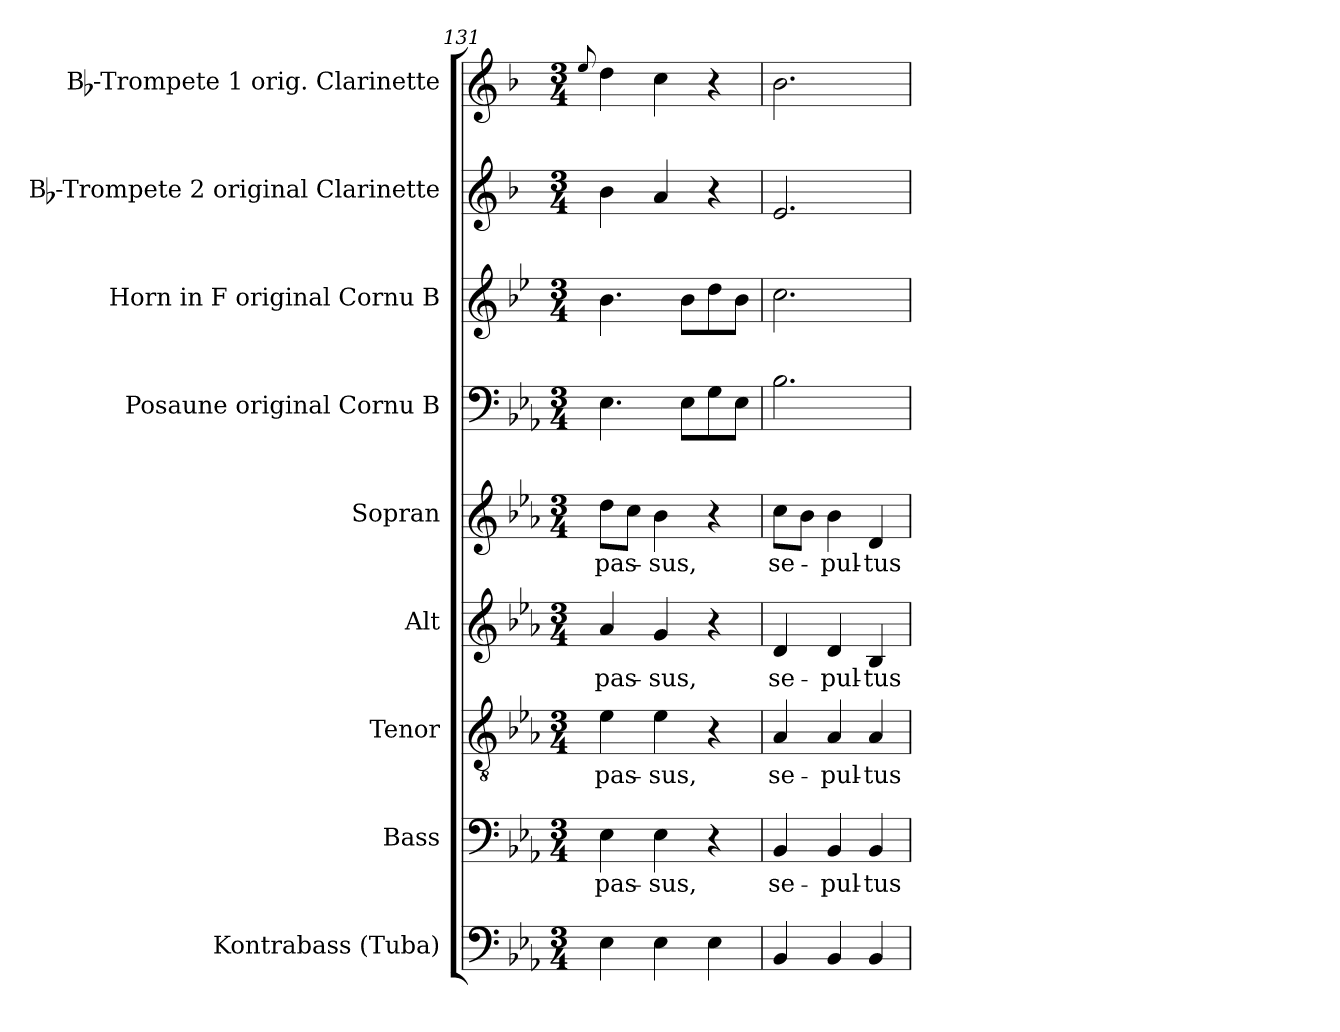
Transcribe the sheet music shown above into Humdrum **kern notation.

**kern	**kern	**text	**kern	**text	**kern	**text	**kern	**text	**kern	**kern	**kern	**kern
*part9	*part8	*part8	*part7	*part7	*part6	*part6	*part5	*part5	*part4	*part3	*part2	*part1
*staff9	*staff8	*staff8	*staff7	*staff7	*staff6	*staff6	*staff5	*staff5	*staff4	*staff3	*staff2	*staff1
*I"Kontrabass (Tuba)	*I"Bass	*	*I"Tenor	*	*I"Alt	*	*I"Sopran	*	*I"Posaune original Cornu B	*I"Horn in F original Cornu B	*I"Bb-Trompete 2 original Clarinette	*I"Bb-Trompete 1 orig. Clarinette
*I'Kb.	*I'B.	*	*I'T.	*	*I'A.	*	*I'S.	*	*I'Pos.	*I'Hrn.	*I'Bb Trp. 2	*I'Bb Trp. 1
*clefF4	*clefF4	*	*clefGv2	*	*clefG2	*	*clefG2	*	*clefF4	*clefG2	*clefG2	*clefG2
*ITrd7c12	*	*	*	*	*	*	*	*	*	*ITrd4c7	*ITrd1c2	*ITrd1c2
*k[b-e-a-]	*k[b-e-a-]	*	*k[b-e-a-]	*	*k[b-e-a-]	*	*k[b-e-a-]	*	*k[b-e-a-]	*k[b-e-a-]	*k[b-e-a-]	*k[b-e-a-]
*E-:	*E-:	*	*E-:	*	*E-:	*	*E-:	*	*E-:	*E-:	*E-:	*E-:
*M3/4	*M3/4	*	*M3/4	*	*M3/4	*	*M3/4	*	*M3/4	*M3/4	*M3/4	*M3/4
=131	=131	=131	=131	=131	=131	=131	=131	=131	=131	=131	=131	=131
.	.	.	.	.	.	.	.	.	.	.	.	8qqdd/
!	!	!LO:LY:b	!	!LO:LY:b	!	!LO:LY:b	!	!LO:LY:b	!	!	!	!
4EE-\	4E-\	pas-	4e-\	pas-	4a-/	pas-	8dd\L	pas-	4.E-\	4.e-\	4a-\	4cc\
.	.	.	.	.	.	.	8cc\J	.	.	.	.	.
!	!	!LO:LY:b	!	!LO:LY:b	!	!LO:LY:b	!	!LO:LY:b	!	!	!	!
4EE-\	4E-\	-sus,	4e-\	-sus,	4g/	-sus,	4b-\	-sus,	.	.	4g/	4b-\
.	.	.	.	.	.	.	.	.	8E-\L	8e-\L	.	.
4EE-\	4r	.	4r	.	4r	.	4r	.	8G\	8g\	4r	4r
.	.	.	.	.	.	.	.	.	8E-\J	8e-\J	.	.
=132	=132	=132	=132	=132	=132	=132	=132	=132	=132	=132	=132	=132
!	!	!LO:LY:b	!	!LO:LY:b	!	!LO:LY:b	!	!LO:LY:b	!	!	!	!
4BBB-/	4BB-/	se-	4A-/	se-	4d/	se-	8cc\L	se-	2.B-\	2.f\	2.d/	2.a-\
.	.	.	.	.	.	.	8b-\J	.	.	.	.	.
!	!	!LO:LY:b	!	!LO:LY:b	!	!LO:LY:b	!	!LO:LY:b	!	!	!	!
4BBB-/	4BB-/	-pul-	4A-/	-pul-	4d/	-pul-	4b-\	-pul-	.	.	.	.
!	!	!LO:LY:b	!	!LO:LY:b	!	!LO:LY:b	!	!LO:LY:b	!	!	!	!
4BBB-/	4BB-/	-tus	4A-/	-tus	4B-/	-tus	4d/	-tus	.	.	.	.
=	=	=	=	=	=	=	=	=	=	=	=	=
*-	*-	*-	*-	*-	*-	*-	*-	*-	*-	*-	*-	*-
